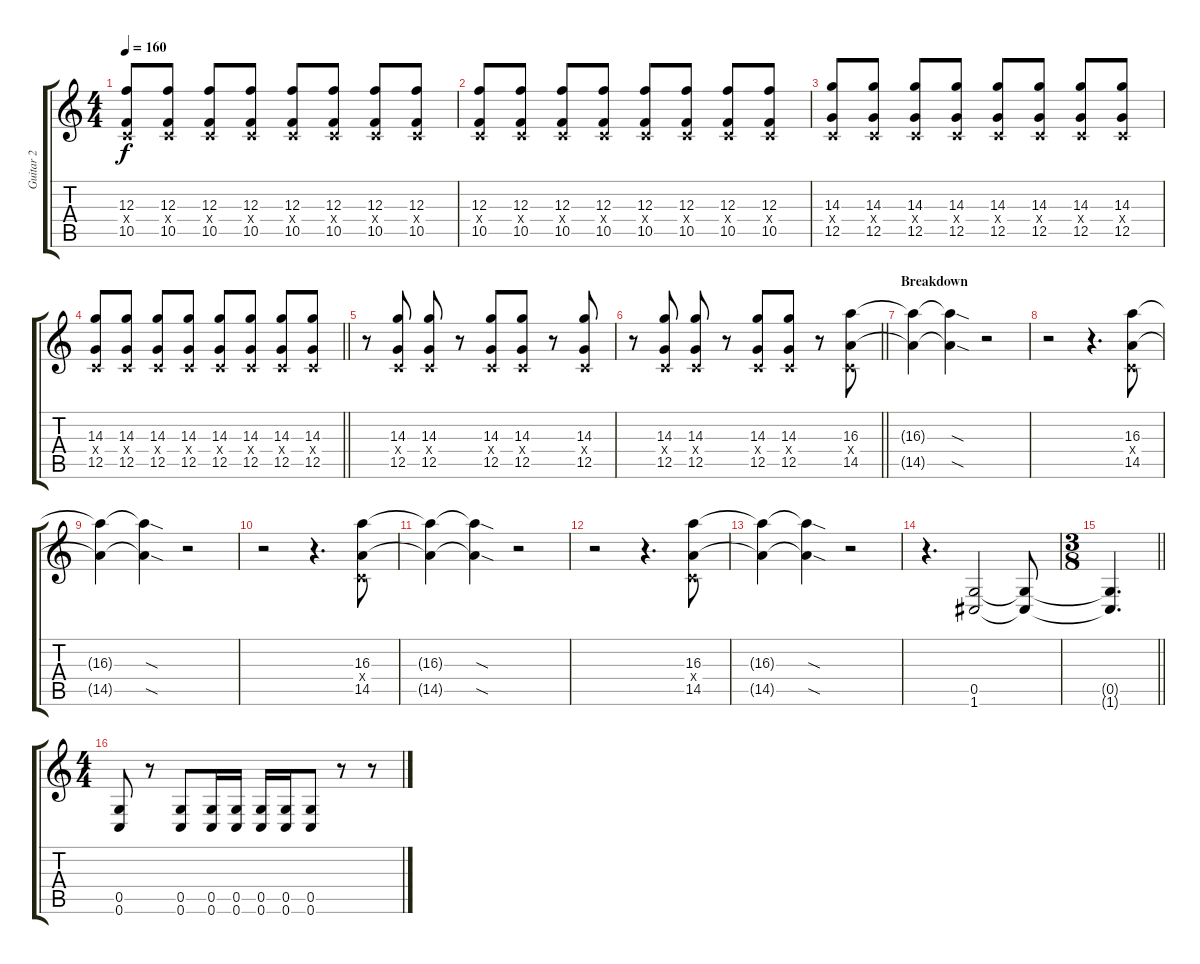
\track ("Guitar 2" "Guitar 2") {instrument distortionguitar}
\staff {score tabs}
\tuning (D4 A3 F3 C3 G2 C2) {hide}
\ts (4 4)
\tempo 160
\clef g2
\ks c
(12.3 0.4{x} 10.5).8{dy f} (12.3 0.4{x} 10.5).8 (12.3 0.4{x} 10.5).8 (12.3 0.4{x} 10.5).8 (12.3 0.4{x} 10.5).8 (12.3 0.4{x} 10.5).8 (12.3 0.4{x} 10.5).8 (12.3 0.4{x} 10.5).8 |
(12.3 0.4{x} 10.5).8 (12.3 0.4{x} 10.5).8 (12.3 0.4{x} 10.5).8 (12.3 0.4{x} 10.5).8 (12.3 0.4{x} 10.5).8 (12.3 0.4{x} 10.5).8 (12.3 0.4{x} 10.5).8 (12.3 0.4{x} 10.5).8 |
(14.3 0.4{x} 12.5).8 (14.3 0.4{x} 12.5).8 (14.3 0.4{x} 12.5).8 (14.3 0.4{x} 12.5).8 (14.3 0.4{x} 12.5).8 (14.3 0.4{x} 12.5).8 (14.3 0.4{x} 12.5).8 (14.3 0.4{x} 12.5).8 |
\barLineRight lightlight
(14.3 0.4{x} 12.5).8 (14.3 0.4{x} 12.5).8 (14.3 0.4{x} 12.5).8 (14.3 0.4{x} 12.5).8 (14.3 0.4{x} 12.5).8 (14.3 0.4{x} 12.5).8 (14.3 0.4{x} 12.5).8 (14.3 0.4{x} 12.5).8 |
\section ("" "")
r.8 (14.3 0.4{x} 12.5).8 (14.3 0.4{x} 12.5).8 r.8 (14.3 0.4{x} 12.5).8 (14.3 0.4{x} 12.5).8 r.8 (14.3 0.4{x} 12.5).8 |
\barLineRight lightlight
r.8 (14.3 0.4{x} 12.5).8 (14.3 0.4{x} 12.5).8 r.8 (14.3 0.4{x} 12.5).8 (14.3 0.4{x} 12.5).8 r.8 (16.3 0.4{x} 14.5).8 |
\section ("" "Breakdown")
(16.3{t} 14.5{t}).4 (16.3{sod t} 14.5{sod t}).4 r.2 |
r.2 r.4{d} (16.3 0.4{x} 14.5).8 |
(16.3{t} 14.5{t}).4 (16.3{sod t} 14.5{sod t}).4 r.2 |
r.2 r.4{d} (16.3 0.4{x} 14.5).8 |
(16.3{t} 14.5{t}).4 (16.3{sod t} 14.5{sod t}).4 r.2 |
r.2 r.4{d} (16.3 0.4{x} 14.5).8 |
(16.3{t} 14.5{t}).4 (16.3{sod t} 14.5{sod t}).4 r.2 |
r.4{d} (0.5 1.6).2 (0.5{t} 1.6{t}).8 |
\ts (3 8)
\barLineRight lightlight
(0.5{t} 1.6{t}).4{d} |
\ts (4 4)
\section ("" "")
(0.5 0.6).8 r.8 (0.5 0.6).8 (0.5 0.6).16 (0.5 0.6).16 (0.5 0.6).16 (0.5 0.6).16 (0.5 0.6).8 r.8 r.8
